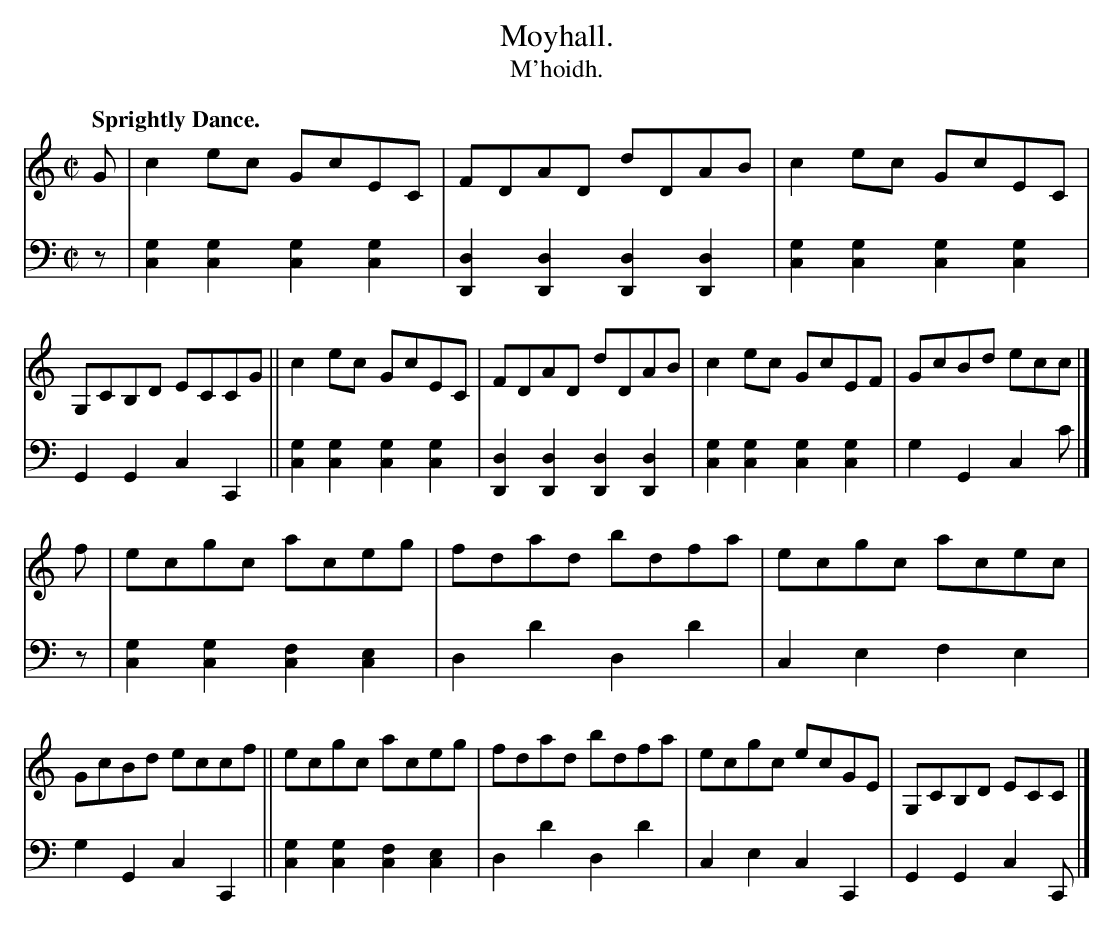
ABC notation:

X:1
T: Moyhall.
T: M'hoidh.
M: C|
L: 1/8
Q: "Sprightly Dance."
K: C
V: 1 staves=2
G |\
c2ec GcEC | FDAD dDAB | c2ec GcEC | G,CB,D ECCG ||\
c2ec GcEC | FDAD dDAB | c2ec GcEF | GcBd ecc |]
f |\
ecgc aceg | fdad bdfa | ecgc acec | GcBd eccf ||\
ecgc aceg | fdad bdfa | ecgc ecGE | G,CB,D ECC |]
V: 2 clef=bass middle=d
z |
[g2c2][g2c2] [g2c2][g2c2] | [d2D2][d2D2] [d2D2][d2D2] | [g2c2][g2c2] [g2c2][g2c2] | G2G2c2C2 || [g2c2][g2c2] [g2c2][g2c2] |
[d2D2][d2D2] [d2D2][d2D2] | [g2c2][g2c2] [g2c2][g2c2] | g2G2 c2c' |] z | [g2c2][g2c2] [f2c2][e2c2] | d2d'2 d2d'2 | c2e2 f2e2 |
g2G2 c2C2 || [g2c2][g2c2] [f2c2][e2c2] | d2d'2 d2d'2 | c2e2 c2C2 | G2G2 c2C |]
